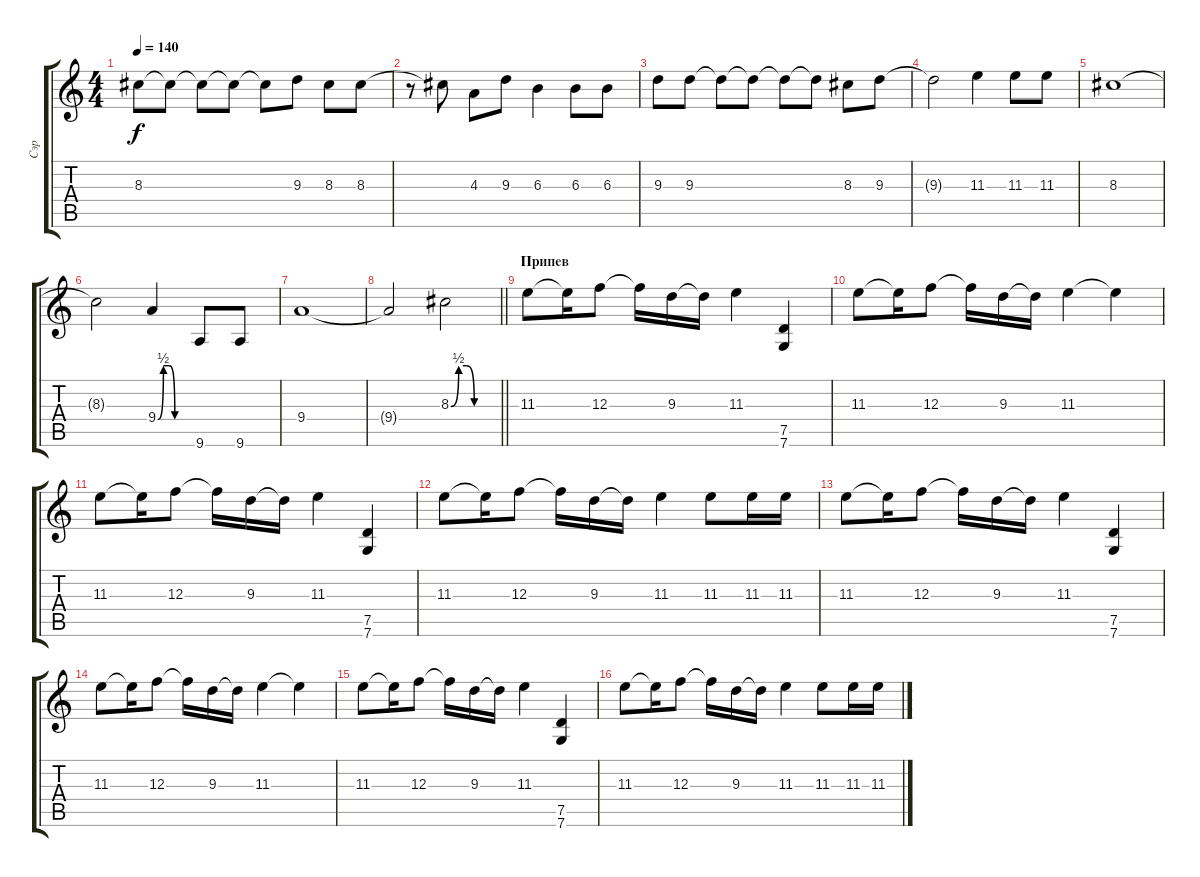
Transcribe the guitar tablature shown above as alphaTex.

\track ("Сэр" "Сэр") {instrument electricguitarclean}
\staff {score tabs}
\tuning (D4 A3 F3 C3 G2 C2) {hide}
\ts (4 4)
\tempo 140
\clef g2
\ks c
8.3.8{dy f} 8.3{t}.8 8.3{t}.8 8.3{t}.8 8.3{t}.8 9.3.8 8.3.8 8.3.8 |
r.8 8.3{t}.8 4.3.8 9.3.8 6.3.4 6.3.8 6.3.8 |
9.3.8 9.3.8 9.3{t}.8 9.3{t}.8 9.3{t}.8 9.3{t}.8 8.3.8 9.3.8 |
9.3{t}.2 11.3.4 11.3.8 11.3.8 |
8.3.1 |
8.3{t}.2 9.4{be (custom 0 0 10 2 20 2 30 0 60 0)}.4 9.6.8 9.6.8 |
9.4.1 |
\barLineRight lightlight
9.4{t}.2 8.3{be (custom 0 0 10 2 20 2 30 0 60 0)}.2 |
\section ("" "Припев")
11.3.8 11.3{t}.16 12.3.8 12.3{t}.16 9.3.16 9.3{t}.16 11.3.4 (7.5 7.6).4 |
11.3.8 11.3{t}.16 12.3.8 12.3{t}.16 9.3.16 9.3{t}.16 11.3.4 11.3{t}.4 |
11.3.8 11.3{t}.16 12.3.8 12.3{t}.16 9.3.16 9.3{t}.16 11.3.4 (7.5 7.6).4 |
11.3.8 11.3{t}.16 12.3.8 12.3{t}.16 9.3.16 9.3{t}.16 11.3.4 11.3.8 11.3.16 11.3.16 |
11.3.8 11.3{t}.16 12.3.8 12.3{t}.16 9.3.16 9.3{t}.16 11.3.4 (7.5 7.6).4 |
11.3.8 11.3{t}.16 12.3.8 12.3{t}.16 9.3.16 9.3{t}.16 11.3.4 11.3{t}.4 |
11.3.8 11.3{t}.16 12.3.8 12.3{t}.16 9.3.16 9.3{t}.16 11.3.4 (7.5 7.6).4 |
11.3.8 11.3{t}.16 12.3.8 12.3{t}.16 9.3.16 9.3{t}.16 11.3.4 11.3.8 11.3.16 11.3.16
